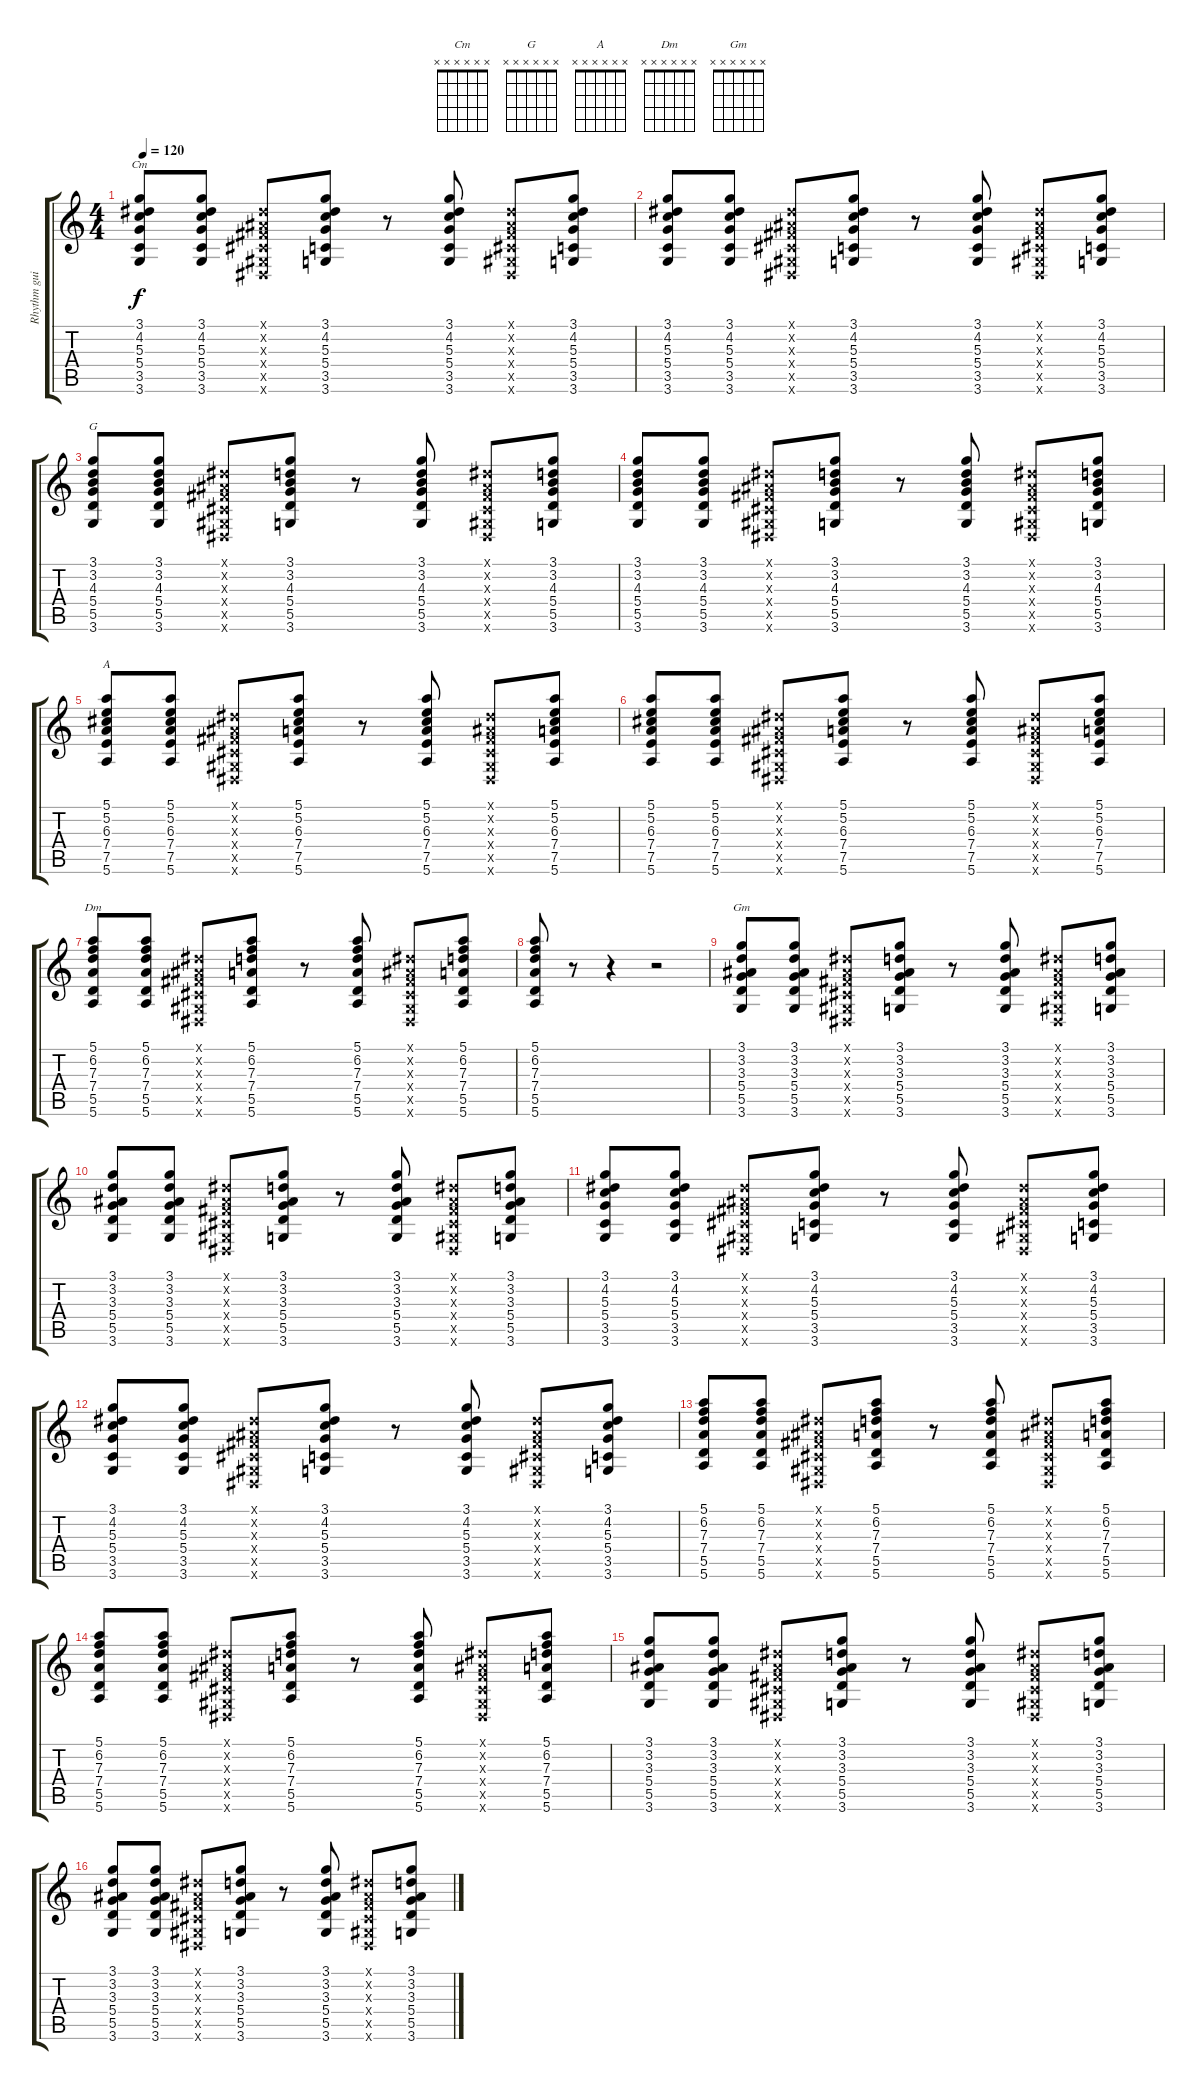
\track ("Rhythm guitar" "Rhythm gui") {instrument acousticguitarsteel}
\staff {score tabs}
\tuning (E4 B3 G3 D3 A2 E2) {hide}
\chord ("Cm" x x x x x x) {firstfret 0}
\chord ("G" x x x x x x) {firstfret 0}
\chord ("A" x x x x x x) {firstfret 0}
\chord ("Dm" x x x x x x) {firstfret 0}
\chord ("Gm" x x x x x x) {firstfret 0}
\ts (4 4)
\tempo 120
\clef g2
\ks c
(3.1 4.2 5.3 5.4 3.5 3.6).8{ch "Cm" dy f} (3.1 4.2 5.3 5.4 3.5 3.6).8 (-1.1{x} -1.2{x} -1.3{x} -1.4{x} -1.5{x} -1.6{x}).8 (3.1 4.2 5.3 5.4 3.5 3.6).8 r.8 (3.1 4.2 5.3 5.4 3.5 3.6).8 (-1.1{x} -1.2{x} -1.3{x} -1.4{x} -1.5{x} -1.6{x}).8 (3.1 4.2 5.3 5.4 3.5 3.6).8 |
(3.1 4.2 5.3 5.4 3.5 3.6).8 (3.1 4.2 5.3 5.4 3.5 3.6).8 (-1.1{x} -1.2{x} -1.3{x} -1.4{x} -1.5{x} -1.6{x}).8 (3.1 4.2 5.3 5.4 3.5 3.6).8 r.8 (3.1 4.2 5.3 5.4 3.5 3.6).8 (-1.1{x} -1.2{x} -1.3{x} -1.4{x} -1.5{x} -1.6{x}).8 (3.1 4.2 5.3 5.4 3.5 3.6).8 |
(3.1 3.2 4.3 5.4 5.5 3.6).8{ch "G"} (3.1 3.2 4.3 5.4 5.5 3.6).8 (-1.1{x} -1.2{x} -1.3{x} -1.4{x} -1.5{x} -1.6{x}).8 (3.1 3.2 4.3 5.4 5.5 3.6).8 r.8 (3.1 3.2 4.3 5.4 5.5 3.6).8 (-1.1{x} -1.2{x} -1.3{x} -1.4{x} -1.5{x} -1.6{x}).8 (3.1 3.2 4.3 5.4 5.5 3.6).8 |
(3.1 3.2 4.3 5.4 5.5 3.6).8 (3.1 3.2 4.3 5.4 5.5 3.6).8 (-1.1{x} -1.2{x} -1.3{x} -1.4{x} -1.5{x} -1.6{x}).8 (3.1 3.2 4.3 5.4 5.5 3.6).8 r.8 (3.1 3.2 4.3 5.4 5.5 3.6).8 (-1.1{x} -1.2{x} -1.3{x} -1.4{x} -1.5{x} -1.6{x}).8 (3.1 3.2 4.3 5.4 5.5 3.6).8 |
(5.1 5.2 6.3 7.4 7.5 5.6).8{ch "A"} (5.1 5.2 6.3 7.4 7.5 5.6).8 (-1.1{x} -1.2{x} -1.3{x} -1.4{x} -1.5{x} -1.6{x}).8 (5.1 5.2 6.3 7.4 7.5 5.6).8 r.8 (5.1 5.2 6.3 7.4 7.5 5.6).8 (-1.1{x} -1.2{x} -1.3{x} -1.4{x} -1.5{x} -1.6{x}).8 (5.1 5.2 6.3 7.4 7.5 5.6).8 |
(5.1 5.2 6.3 7.4 7.5 5.6).8 (5.1 5.2 6.3 7.4 7.5 5.6).8 (-1.1{x} -1.2{x} -1.3{x} -1.4{x} -1.5{x} -1.6{x}).8 (5.1 5.2 6.3 7.4 7.5 5.6).8 r.8 (5.1 5.2 6.3 7.4 7.5 5.6).8 (-1.1{x} -1.2{x} -1.3{x} -1.4{x} -1.5{x} -1.6{x}).8 (5.1 5.2 6.3 7.4 7.5 5.6).8 |
(5.1 6.2 7.3 7.4 5.5 5.6).8{ch "Dm"} (5.1 6.2 7.3 7.4 5.5 5.6).8 (-1.1{x} -1.2{x} -1.3{x} -1.4{x} -1.5{x} -1.6{x}).8 (5.1 6.2 7.3 7.4 5.5 5.6).8 r.8 (5.1 6.2 7.3 7.4 5.5 5.6).8 (-1.1{x} -1.2{x} -1.3{x} -1.4{x} -1.5{x} -1.6{x}).8 (5.1 6.2 7.3 7.4 5.5 5.6).8 |
(5.1 6.2 7.3 7.4 5.5 5.6).8 r.8 r.4 r.2 |
(3.1 3.2 3.3 5.4 5.5 3.6).8{ch "Gm"} (3.1 3.2 3.3 5.4 5.5 3.6).8 (-1.1{x} -1.2{x} -1.3{x} -1.4{x} -1.5{x} -1.6{x}).8 (3.1 3.2 3.3 5.4 5.5 3.6).8 r.8 (3.1 3.2 3.3 5.4 5.5 3.6).8 (-1.1{x} -1.2{x} -1.3{x} -1.4{x} -1.5{x} -1.6{x}).8 (3.1 3.2 3.3 5.4 5.5 3.6).8 |
(3.1 3.2 3.3 5.4 5.5 3.6).8 (3.1 3.2 3.3 5.4 5.5 3.6).8 (-1.1{x} -1.2{x} -1.3{x} -1.4{x} -1.5{x} -1.6{x}).8 (3.1 3.2 3.3 5.4 5.5 3.6).8 r.8 (3.1 3.2 3.3 5.4 5.5 3.6).8 (-1.1{x} -1.2{x} -1.3{x} -1.4{x} -1.5{x} -1.6{x}).8 (3.1 3.2 3.3 5.4 5.5 3.6).8 |
(3.1 4.2 5.3 5.4 3.5 3.6).8 (3.1 4.2 5.3 5.4 3.5 3.6).8 (-1.1{x} -1.2{x} -1.3{x} -1.4{x} -1.5{x} -1.6{x}).8 (3.1 4.2 5.3 5.4 3.5 3.6).8 r.8 (3.1 4.2 5.3 5.4 3.5 3.6).8 (-1.1{x} -1.2{x} -1.3{x} -1.4{x} -1.5{x} -1.6{x}).8 (3.1 4.2 5.3 5.4 3.5 3.6).8 |
(3.1 4.2 5.3 5.4 3.5 3.6).8 (3.1 4.2 5.3 5.4 3.5 3.6).8 (-1.1{x} -1.2{x} -1.3{x} -1.4{x} -1.5{x} -1.6{x}).8 (3.1 4.2 5.3 5.4 3.5 3.6).8 r.8 (3.1 4.2 5.3 5.4 3.5 3.6).8 (-1.1{x} -1.2{x} -1.3{x} -1.4{x} -1.5{x} -1.6{x}).8 (3.1 4.2 5.3 5.4 3.5 3.6).8 |
(5.1 6.2 7.3 7.4 5.5 5.6).8 (5.1 6.2 7.3 7.4 5.5 5.6).8 (-1.1{x} -1.2{x} -1.3{x} -1.4{x} -1.5{x} -1.6{x}).8 (5.1 6.2 7.3 7.4 5.5 5.6).8 r.8 (5.1 6.2 7.3 7.4 5.5 5.6).8 (-1.1{x} -1.2{x} -1.3{x} -1.4{x} -1.5{x} -1.6{x}).8 (5.1 6.2 7.3 7.4 5.5 5.6).8 |
(5.1 6.2 7.3 7.4 5.5 5.6).8 (5.1 6.2 7.3 7.4 5.5 5.6).8 (-1.1{x} -1.2{x} -1.3{x} -1.4{x} -1.5{x} -1.6{x}).8 (5.1 6.2 7.3 7.4 5.5 5.6).8 r.8 (5.1 6.2 7.3 7.4 5.5 5.6).8 (-1.1{x} -1.2{x} -1.3{x} -1.4{x} -1.5{x} -1.6{x}).8 (5.1 6.2 7.3 7.4 5.5 5.6).8 |
(3.1 3.2 3.3 5.4 5.5 3.6).8 (3.1 3.2 3.3 5.4 5.5 3.6).8 (-1.1{x} -1.2{x} -1.3{x} -1.4{x} -1.5{x} -1.6{x}).8 (3.1 3.2 3.3 5.4 5.5 3.6).8 r.8 (3.1 3.2 3.3 5.4 5.5 3.6).8 (-1.1{x} -1.2{x} -1.3{x} -1.4{x} -1.5{x} -1.6{x}).8 (3.1 3.2 3.3 5.4 5.5 3.6).8 |
(3.1 3.2 3.3 5.4 5.5 3.6).8 (3.1 3.2 3.3 5.4 5.5 3.6).8 (-1.1{x} -1.2{x} -1.3{x} -1.4{x} -1.5{x} -1.6{x}).8 (3.1 3.2 3.3 5.4 5.5 3.6).8 r.8 (3.1 3.2 3.3 5.4 5.5 3.6).8 (-1.1{x} -1.2{x} -1.3{x} -1.4{x} -1.5{x} -1.6{x}).8 (3.1 3.2 3.3 5.4 5.5 3.6).8
